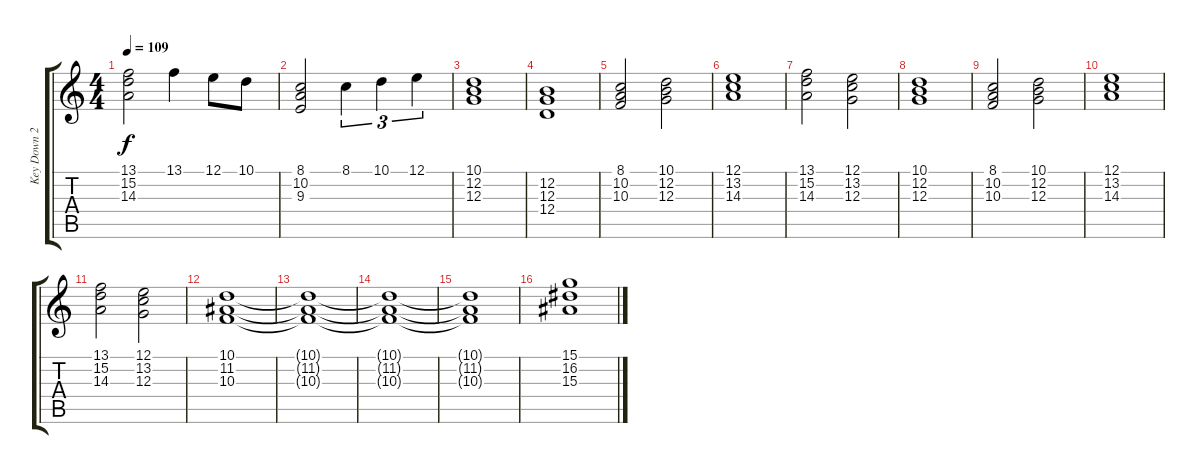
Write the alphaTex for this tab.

\track ("Key Down 2" "Key Down 2") {instrument drawbarorgan}
\staff {score tabs}
\tuning (E4 B3 G3 D3 A2 E2) {hide}
\ts (4 4)
\tempo 109
\clef g2
\ks c
(13.1 15.2 14.3).2{dy f} 13.1.4 12.1.8 10.1.8 |
(8.1 10.2 9.3).2 8.1.4{tu (3 2)} 10.1.4{tu (3 2)} 12.1.4{tu (3 2)} |
(10.1 12.2 12.3).1 |
(12.2 12.3 12.4).1 |
(8.1 10.2 10.3).2 (10.1 12.2 12.3).2 |
(12.1 13.2 14.3).1 |
(13.1 15.2 14.3).2 (12.1 13.2 12.3).2 |
(10.1 12.2 12.3).1 |
(8.1 10.2 10.3).2 (10.1 12.2 12.3).2 |
(12.1 13.2 14.3).1 |
(13.1 15.2 14.3).2 (12.1 13.2 12.3).2 |
(10.1 11.2 10.3).1 |
(10.1{t} 11.2{t} 10.3{t}).1 |
(10.1{t} 11.2{t} 10.3{t}).1 |
(10.1{t} 11.2{t} 10.3{t}).1 |
(15.1 16.2 15.3).1
